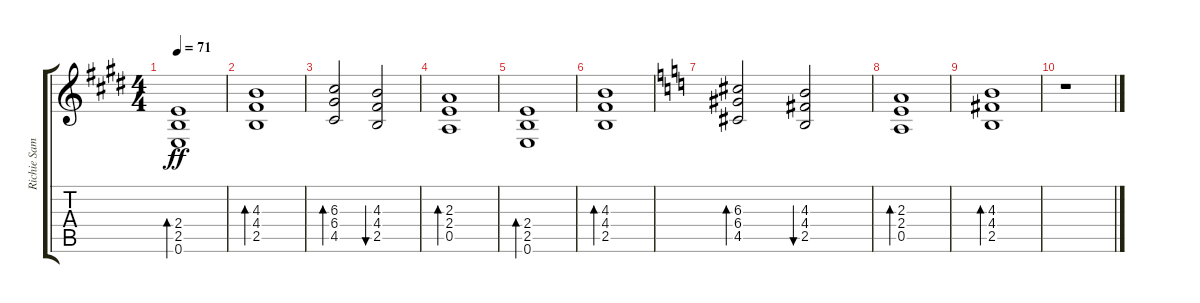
\track ("Richie Sambora" "Richie Sam") {instrument distortionguitar}
\staff {score tabs}
\tuning (E4 B3 G3 D3 A2 E2) {hide}
\ts (4 4)
\tempo 71
\clef g2
\ks e
(2.4 2.5 0.6).1{bd 120 dy ff} |
(4.3 4.4 2.5).1{bd 120} |
(6.3 6.4 4.5).2{bd 120} (4.3 4.4 2.5).2{bu 120} |
(2.3 2.4 0.5).1{bd 120} |
(2.4 2.5 0.6).1{bd 120 volume 0} |
(4.3 4.4 2.5).1{bd 120} |
\ks c
(6.3 6.4 4.5).2{bd 120} (4.3 4.4 2.5).2{bu 120} |
(2.3 2.4 0.5).1{bd 120} |
(4.3 4.4 2.5).1{bd 120} |
r.1
